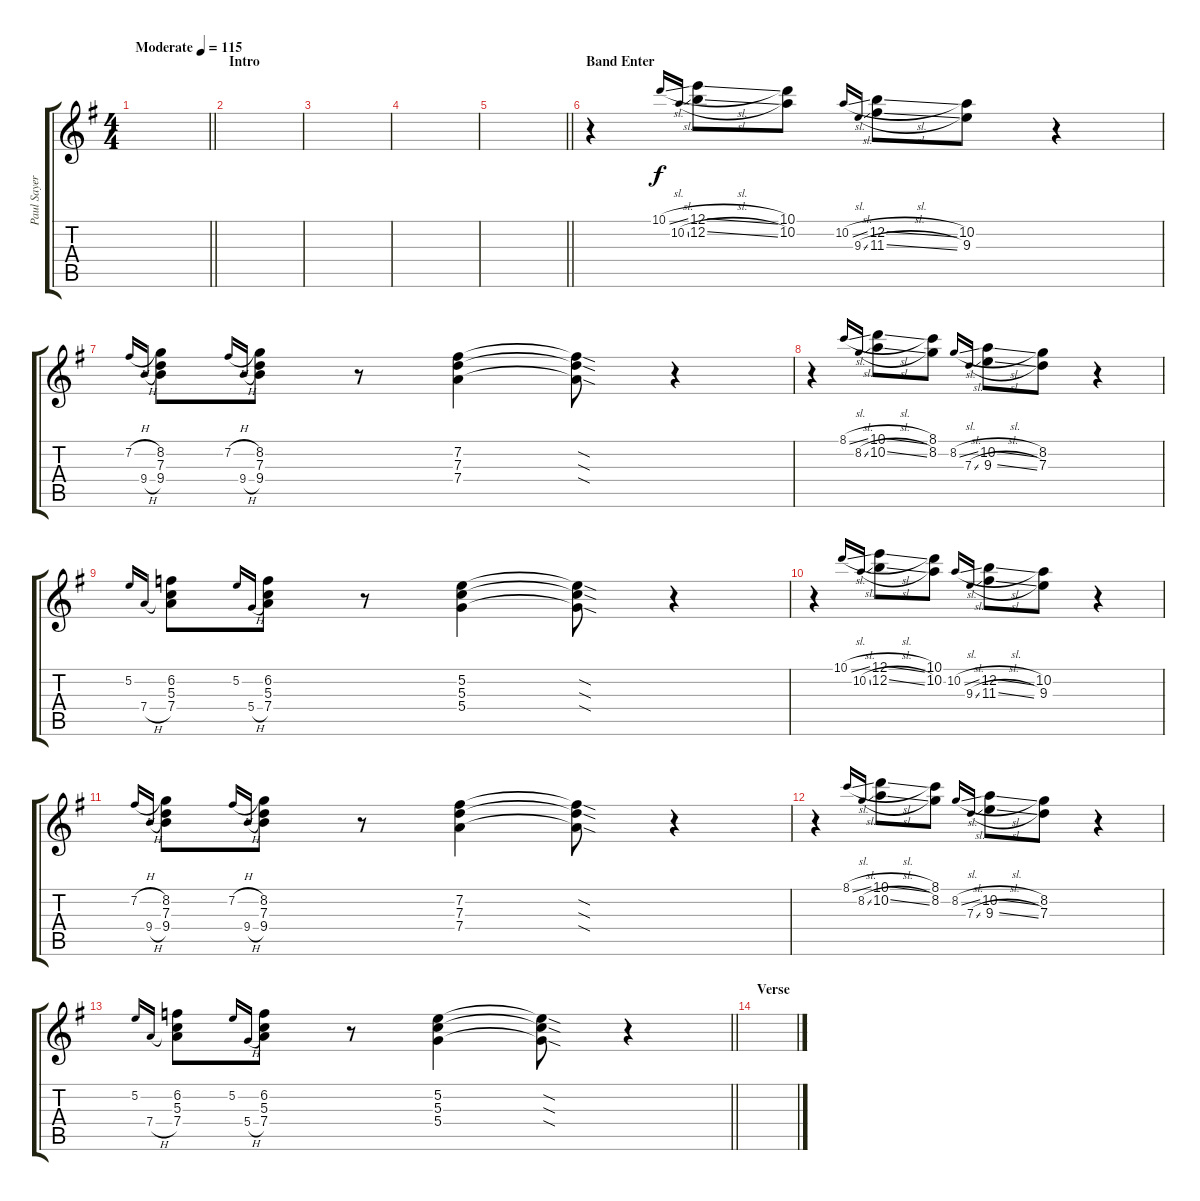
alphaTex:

\track ("Paul Sayer" "Paul Sayer") {instrument overdrivenguitar}
\staff {score tabs}
\tuning (E4 B3 G3 D3 A2 E2) {hide}
\ts (4 4)
\tempo (115 "Moderate")
\clef g2
\barLineRight lightlight
\ks g
|
\section ("" "Intro")
|
|
|
\barLineRight lightlight
|
\section ("" "Band Enter")
r.4 10.1{sl}.16{gr onbeat} 10.2{sl}.16{gr onbeat} (12.1{sl} 12.2{sl}).8 (10.1 10.2).8 10.2{sl}.16{gr onbeat} 9.3{sl}.16{gr onbeat} (12.2{sl} 11.3{sl}).8 (10.2 9.3).8 r.4 |
7.2{h}.16{gr onbeat} 9.4{h}.16{gr onbeat} (8.2 7.3 9.4).8 7.2{h}.16{gr onbeat} 9.4{h}.16{gr onbeat} (8.2 7.3 9.4).8 r.8 (7.2 7.3 7.4).4 (7.2{sod t} 7.3{sod t} 7.4{sod t}).8 r.4 |
r.4 8.1{sl}.16{gr onbeat} 8.2{sl}.16{gr onbeat} (10.1{sl} 10.2{sl}).8 (8.1 8.2).8 8.2{sl}.16{gr onbeat} 7.3{sl}.16{gr onbeat} (10.2{sl} 9.3{sl}).8 (8.2 7.3).8 r.4 |
5.2.16{gr onbeat} 7.4{h}.16{gr onbeat} (6.2 5.3 7.4).8 5.2.16{gr onbeat} 5.4{h}.16{gr onbeat} (6.2 5.3 7.4).8 r.8 (5.2 5.3 5.4).4 (5.2{sod t} 5.3{sod t} 5.4{sod t}).8 r.4 |
r.4 10.1{sl}.16{gr onbeat} 10.2{sl}.16{gr onbeat} (12.1{sl} 12.2{sl}).8 (10.1 10.2).8 10.2{sl}.16{gr onbeat} 9.3{sl}.16{gr onbeat} (12.2{sl} 11.3{sl}).8 (10.2 9.3).8 r.4 |
7.2{h}.16{gr onbeat} 9.4{h}.16{gr onbeat} (8.2 7.3 9.4).8 7.2{h}.16{gr onbeat} 9.4{h}.16{gr onbeat} (8.2 7.3 9.4).8 r.8 (7.2 7.3 7.4).4 (7.2{sod t} 7.3{sod t} 7.4{sod t}).8 r.4 |
r.4 8.1{sl}.16{gr onbeat} 8.2{sl}.16{gr onbeat} (10.1{sl} 10.2{sl}).8 (8.1 8.2).8 8.2{sl}.16{gr onbeat} 7.3{sl}.16{gr onbeat} (10.2{sl} 9.3{sl}).8 (8.2 7.3).8 r.4 |
\barLineRight lightlight
5.2.16{gr onbeat} 7.4{h}.16{gr onbeat} (6.2 5.3 7.4).8 5.2.16{gr onbeat} 5.4{h}.16{gr onbeat} (6.2 5.3 7.4).8 r.8 (5.2 5.3 5.4).4 (5.2{sod t} 5.3{sod t} 5.4{sod t}).8 r.4 |
\section ("" "Verse")
